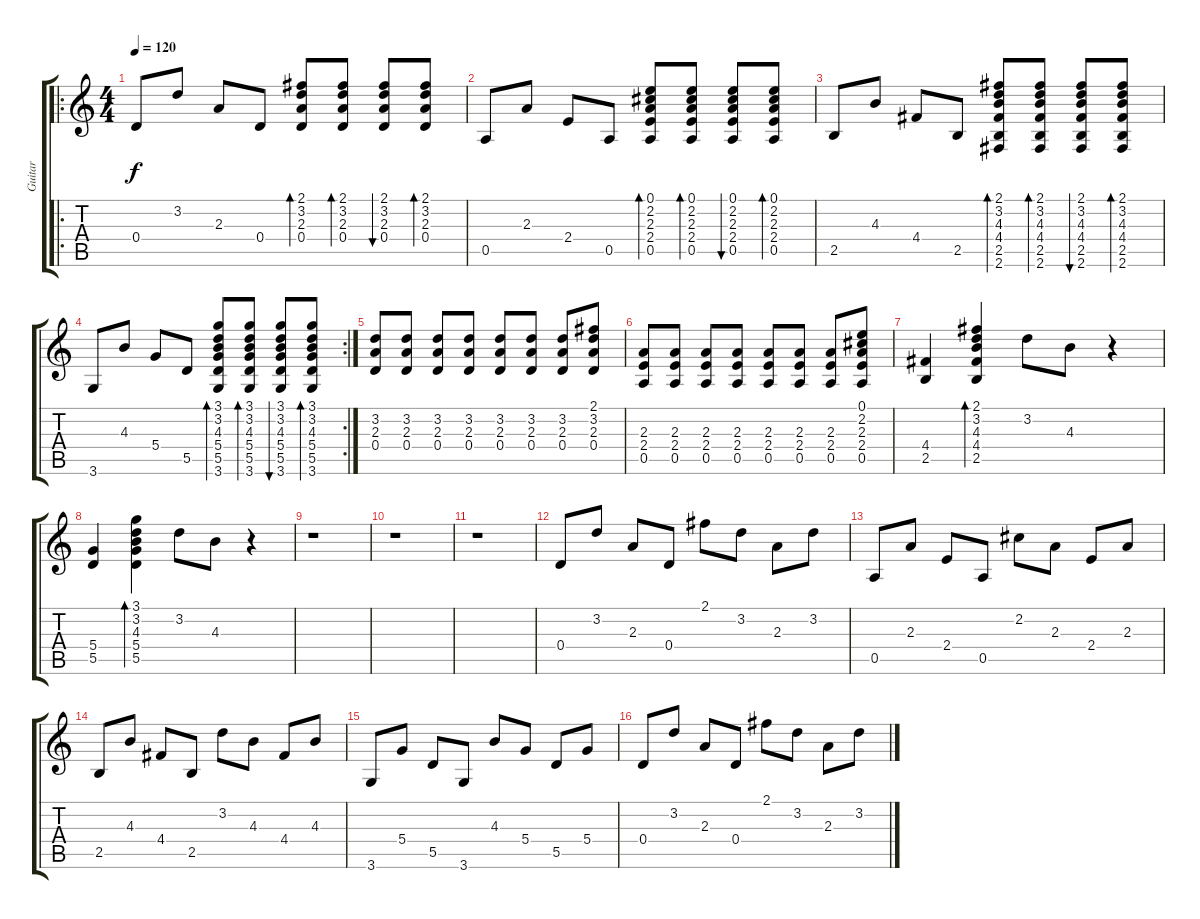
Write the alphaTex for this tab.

\track ("Guitar" "Guitar") {instrument acousticguitarsteel}
\staff {score tabs}
\tuning (E4 B3 G3 D3 A2 E2) {hide}
\ro
\ts (4 4)
\tempo 120
\clef g2
\ks c
0.4.8{dy f} 3.2.8 2.3.8 0.4.8 (2.1 3.2 2.3 0.4).8{bd 60} (2.1 3.2 2.3 0.4).8{bd 60} (2.1 3.2 2.3 0.4).8{bu 60} (2.1 3.2 2.3 0.4).8{bd 60} |
0.5.8 2.3.8 2.4.8 0.5.8 (0.1 2.2 2.3 2.4 0.5).8{bd 60} (0.1 2.2 2.3 2.4 0.5).8{bd 60} (0.1 2.2 2.3 2.4 0.5).8{bu 60} (0.1 2.2 2.3 2.4 0.5).8{bd 60} |
2.5.8 4.3.8 4.4.8 2.5.8 (2.1 3.2 4.3 4.4 2.5 2.6).8{bd 60} (2.1 3.2 4.3 4.4 2.5 2.6).8{bd 60} (2.1 3.2 4.3 4.4 2.5 2.6).8{bu 60} (2.1 3.2 4.3 4.4 2.5 2.6).8{bd 60} |
\rc 2
3.6.8 4.3.8 5.4.8 5.5.8 (3.1 3.2 4.3 5.4 5.5 3.6).8{bd 60} (3.1 3.2 4.3 5.4 5.5 3.6).8{bd 60} (3.1 3.2 4.3 5.4 5.5 3.6).8{bu 60} (3.1 3.2 4.3 5.4 5.5 3.6).8{bd 60} |
(3.2 2.3 0.4).8 (3.2 2.3 0.4).8 (3.2 2.3 0.4).8 (3.2 2.3 0.4).8 (3.2 2.3 0.4).8 (3.2 2.3 0.4).8 (3.2 2.3 0.4).8 (2.1 3.2 2.3 0.4).8 |
(2.3 2.4 0.5).8 (2.3 2.4 0.5).8 (2.3 2.4 0.5).8 (2.3 2.4 0.5).8 (2.3 2.4 0.5).8 (2.3 2.4 0.5).8 (2.3 2.4 0.5).8 (0.1 2.2 2.3 2.4 0.5).8 |
(4.4 2.5).4 (2.1 3.2 4.3 4.4 2.5).4{bd 480} 3.2.8 4.3.8 r.4 |
(5.4 5.5).4 (3.1 3.2 4.3 5.4 5.5).4{bd 480} 3.2.8 4.3.8 r.4 |
r.1 |
r.1 |
r.1 |
0.4.8 3.2.8 2.3.8 0.4.8 2.1.8 3.2.8 2.3.8 3.2.8 |
0.5.8 2.3.8 2.4.8 0.5.8 2.2.8 2.3.8 2.4.8 2.3.8 |
2.5.8 4.3.8 4.4.8 2.5.8 3.2.8 4.3.8 4.4.8 4.3.8 |
3.6.8 5.4.8 5.5.8 3.6.8 4.3.8 5.4.8 5.5.8 5.4.8 |
0.4.8 3.2.8 2.3.8 0.4.8 2.1.8 3.2.8 2.3.8 3.2.8
